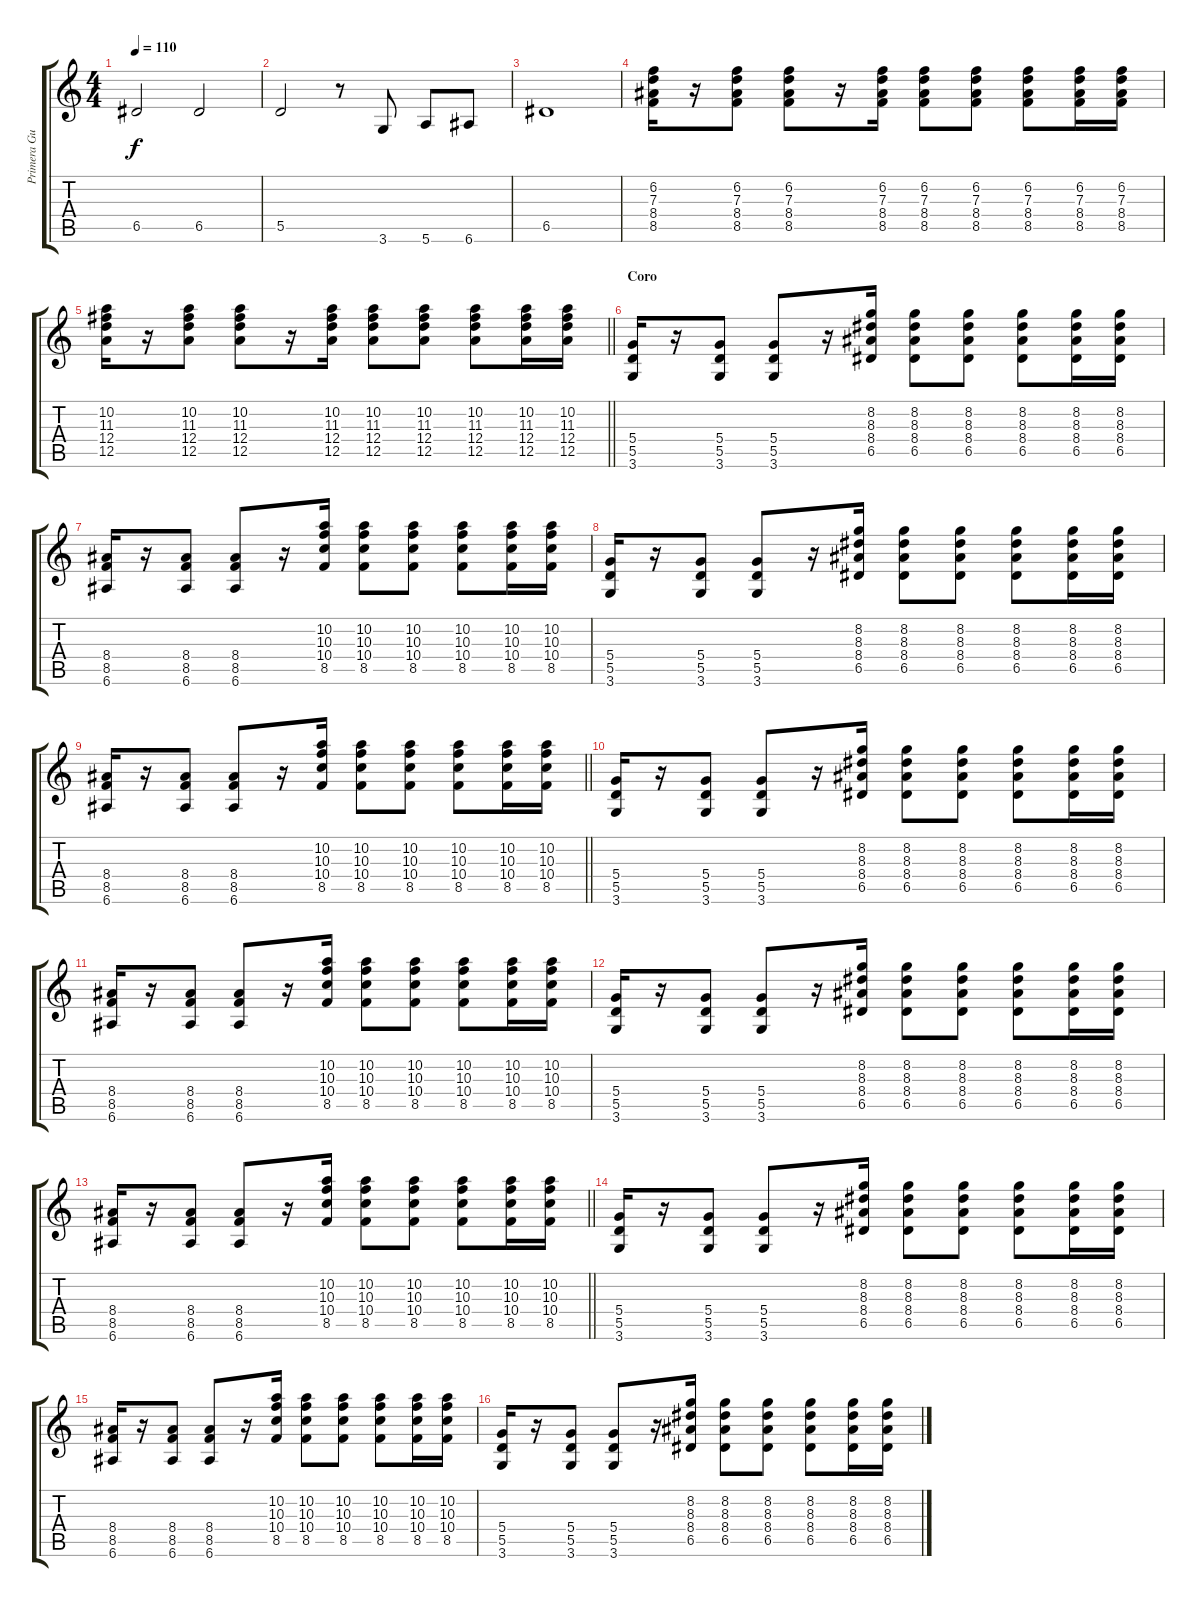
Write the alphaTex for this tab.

\track ("Primera Guitarra" "Primera Gu") {instrument overdrivenguitar}
\staff {score tabs}
\tuning (E4 B3 G3 D3 A2 E2) {hide}
\ts (4 4)
\tempo 110
\clef g2
\ks c
6.5.2{dy f} 6.5.2 |
5.5.2 r.8 3.6.8 5.6.8 6.6.8 |
6.5.1 |
(6.2 7.3 8.4 8.5).16 r.16 (6.2 7.3 8.4 8.5).8 (6.2 7.3 8.4 8.5).8 r.16 (6.2 7.3 8.4 8.5).16 (6.2 7.3 8.4 8.5).8 (6.2 7.3 8.4 8.5).8 (6.2 7.3 8.4 8.5).8 (6.2 7.3 8.4 8.5).16 (6.2 7.3 8.4 8.5).16 |
\barLineRight lightlight
(10.2 11.3 12.4 12.5).16 r.16 (10.2 11.3 12.4 12.5).8 (10.2 11.3 12.4 12.5).8 r.16 (10.2 11.3 12.4 12.5).16 (10.2 11.3 12.4 12.5).8 (10.2 11.3 12.4 12.5).8 (10.2 11.3 12.4 12.5).8 (10.2 11.3 12.4 12.5).16 (10.2 11.3 12.4 12.5).16 |
\section ("" "Coro")
(5.4 5.5 3.6).16 r.16 (5.4 5.5 3.6).8 (5.4 5.5 3.6).8 r.16 (8.2 8.3 8.4 6.5).16 (8.2 8.3 8.4 6.5).8 (8.2 8.3 8.4 6.5).8 (8.2 8.3 8.4 6.5).8 (8.2 8.3 8.4 6.5).16 (8.2 8.3 8.4 6.5).16 |
(8.4 8.5 6.6).16 r.16 (8.4 8.5 6.6).8 (8.4 8.5 6.6).8 r.16 (10.2 10.3 10.4 8.5).16 (10.2 10.3 10.4 8.5).8 (10.2 10.3 10.4 8.5).8 (10.2 10.3 10.4 8.5).8 (10.2 10.3 10.4 8.5).16 (10.2 10.3 10.4 8.5).16 |
(5.4 5.5 3.6).16 r.16 (5.4 5.5 3.6).8 (5.4 5.5 3.6).8 r.16 (8.2 8.3 8.4 6.5).16 (8.2 8.3 8.4 6.5).8 (8.2 8.3 8.4 6.5).8 (8.2 8.3 8.4 6.5).8 (8.2 8.3 8.4 6.5).16 (8.2 8.3 8.4 6.5).16 |
\barLineRight lightlight
(8.4 8.5 6.6).16 r.16 (8.4 8.5 6.6).8 (8.4 8.5 6.6).8 r.16 (10.2 10.3 10.4 8.5).16 (10.2 10.3 10.4 8.5).8 (10.2 10.3 10.4 8.5).8 (10.2 10.3 10.4 8.5).8 (10.2 10.3 10.4 8.5).16 (10.2 10.3 10.4 8.5).16 |
\section ("" "")
(5.4 5.5 3.6).16 r.16 (5.4 5.5 3.6).8 (5.4 5.5 3.6).8 r.16 (8.2 8.3 8.4 6.5).16 (8.2 8.3 8.4 6.5).8 (8.2 8.3 8.4 6.5).8 (8.2 8.3 8.4 6.5).8 (8.2 8.3 8.4 6.5).16 (8.2 8.3 8.4 6.5).16 |
(8.4 8.5 6.6).16 r.16 (8.4 8.5 6.6).8 (8.4 8.5 6.6).8 r.16 (10.2 10.3 10.4 8.5).16 (10.2 10.3 10.4 8.5).8 (10.2 10.3 10.4 8.5).8 (10.2 10.3 10.4 8.5).8 (10.2 10.3 10.4 8.5).16 (10.2 10.3 10.4 8.5).16 |
(5.4 5.5 3.6).16 r.16 (5.4 5.5 3.6).8 (5.4 5.5 3.6).8 r.16 (8.2 8.3 8.4 6.5).16 (8.2 8.3 8.4 6.5).8 (8.2 8.3 8.4 6.5).8 (8.2 8.3 8.4 6.5).8 (8.2 8.3 8.4 6.5).16 (8.2 8.3 8.4 6.5).16 |
\barLineRight lightlight
(8.4 8.5 6.6).16 r.16 (8.4 8.5 6.6).8 (8.4 8.5 6.6).8 r.16 (10.2 10.3 10.4 8.5).16 (10.2 10.3 10.4 8.5).8 (10.2 10.3 10.4 8.5).8 (10.2 10.3 10.4 8.5).8 (10.2 10.3 10.4 8.5).16 (10.2 10.3 10.4 8.5).16 |
\section ("" "")
(5.4 5.5 3.6).16 r.16 (5.4 5.5 3.6).8 (5.4 5.5 3.6).8 r.16 (8.2 8.3 8.4 6.5).16 (8.2 8.3 8.4 6.5).8 (8.2 8.3 8.4 6.5).8 (8.2 8.3 8.4 6.5).8 (8.2 8.3 8.4 6.5).16 (8.2 8.3 8.4 6.5).16 |
(8.4 8.5 6.6).16 r.16 (8.4 8.5 6.6).8 (8.4 8.5 6.6).8 r.16 (10.2 10.3 10.4 8.5).16 (10.2 10.3 10.4 8.5).8 (10.2 10.3 10.4 8.5).8 (10.2 10.3 10.4 8.5).8 (10.2 10.3 10.4 8.5).16 (10.2 10.3 10.4 8.5).16 |
(5.4 5.5 3.6).16 r.16 (5.4 5.5 3.6).8 (5.4 5.5 3.6).8 r.16 (8.2 8.3 8.4 6.5).16 (8.2 8.3 8.4 6.5).8 (8.2 8.3 8.4 6.5).8 (8.2 8.3 8.4 6.5).8 (8.2 8.3 8.4 6.5).16 (8.2 8.3 8.4 6.5).16
